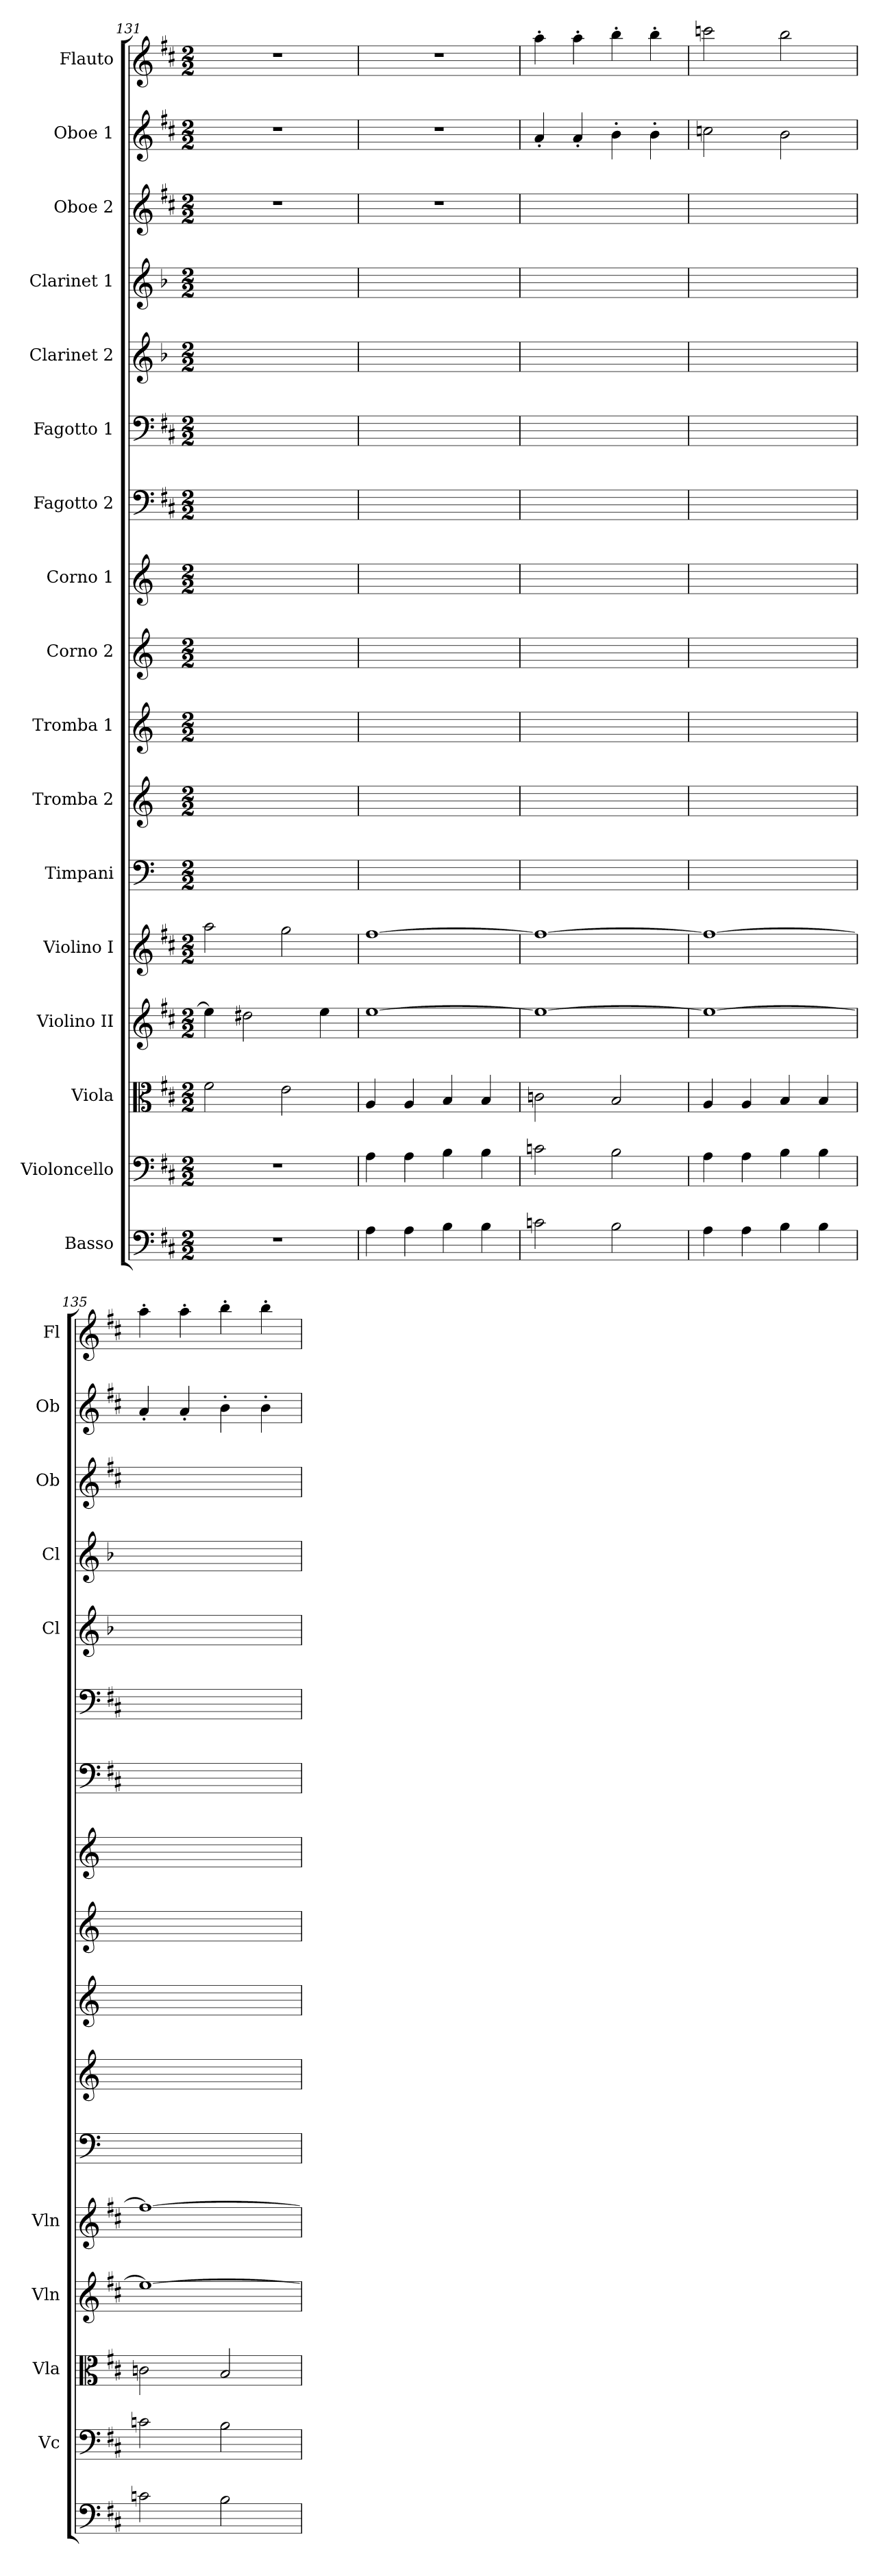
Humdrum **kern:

**kern	**kern	**kern	**kern	**kern	**kern	**kern	**kern	**kern	**kern	**kern	**kern	**kern	**kern	**kern	**kern	**kern
*part17	*part16	*part15	*part14	*part13	*part12	*part11	*part10	*part9	*part8	*part7	*part6	*part5	*part4	*part3	*part2	*part1
*staff17	*staff16	*staff15	*staff14	*staff13	*staff12	*staff11	*staff10	*staff9	*staff8	*staff7	*staff6	*staff5	*staff4	*staff3	*staff2	*staff1
*I"Basso	*I"Violoncello	*I"Viola	*I"Violino II	*I"Violino I	*I"Timpani	*I"Tromba 2	*I"Tromba 1	*I"Corno 2	*I"Corno 1	*I"Fagotto 2	*I"Fagotto 1	*I"Clarinet 2	*I"Clarinet 1	*I"Oboe 2	*I"Oboe 1	*I"Flauto
*	*I'Vc	*I'Vla	*I'Vln	*I'Vln	*	*	*	*	*	*	*	*I'Cl	*I'Cl	*I'Ob	*I'Ob	*I'Fl
*clefF4	*clefF4	*clefC3	*clefG2	*clefG2	*clefF4	*clefG2	*clefG2	*clefG2	*clefG2	*clefF4	*clefF4	*clefG2	*clefG2	*clefG2	*clefG2	*clefG2
*ITrd7c12	*	*	*	*	*	*ITrd-1c-2	*ITrd-1c-2	*ITrd6c10	*ITrd6c10	*	*	*ITrd2c3	*ITrd2c3	*	*	*
*k[f#c#]	*k[f#c#]	*k[f#c#]	*k[f#c#]	*k[f#c#]	*	*	*	*	*	*k[f#c#]	*k[f#c#]	*k[f#c#]	*k[f#c#]	*k[f#c#]	*k[f#c#]	*k[f#c#]
*M2/2	*M2/2	*M2/2	*M2/2	*M2/2	*M2/2	*M2/2	*M2/2	*M2/2	*M2/2	*M2/2	*M2/2	*M2/2	*M2/2	*M2/2	*M2/2	*M2/2
=131	=131	=131	=131	=131	=131	=131	=131	=131	=131	=131	=131	=131	=131	=131	=131	=131
1r	1r	2f#	4ee]	2aa	1ryy	1ryy	1ryy	1ryy	1ryy	1ryy	1ryy	1ryy	1ryy	1r	1r	1r
.	.	.	2dd#X	.	.	.	.	.	.	.	.	.	.	.	.	.
.	.	2e	.	2gg	.	.	.	.	.	.	.	.	.	.	.	.
.	.	.	4ee	.	.	.	.	.	.	.	.	.	.	.	.	.
=132	=132	=132	=132	=132	=132	=132	=132	=132	=132	=132	=132	=132	=132	=132	=132	=132
4AA	4A	4A	[1ee	[1ff#	1ryy	1ryy	1ryy	1ryy	1ryy	1ryy	1ryy	1ryy	1ryy	1r	1r	1r
4AA	4A	4A	.	.	.	.	.	.	.	.	.	.	.	.	.	.
4BB	4B	4B	.	.	.	.	.	.	.	.	.	.	.	.	.	.
4BB	4B	4B	.	.	.	.	.	.	.	.	.	.	.	.	.	.
=133	=133	=133	=133	=133	=133	=133	=133	=133	=133	=133	=133	=133	=133	=133	=133	=133
2Cn	2cn	2cn	1ee_	1ff#_	1ryy	1ryy	1ryy	1ryy	1ryy	1ryy	1ryy	1ryy	1ryy	1ryy	4a'	4aa'
.	.	.	.	.	.	.	.	.	.	.	.	.	.	.	4a'	4aa'
2BB	2B	2B	.	.	.	.	.	.	.	.	.	.	.	.	4b'	4bb'
.	.	.	.	.	.	.	.	.	.	.	.	.	.	.	4b'	4bb'
=134	=134	=134	=134	=134	=134	=134	=134	=134	=134	=134	=134	=134	=134	=134	=134	=134
4AA	4A	4A	1ee_	1ff#_	1ryy	1ryy	1ryy	1ryy	1ryy	1ryy	1ryy	1ryy	1ryy	1ryy	2ccn	2cccn
4AA	4A	4A	.	.	.	.	.	.	.	.	.	.	.	.	.	.
4BB	4B	4B	.	.	.	.	.	.	.	.	.	.	.	.	2b	2bb
4BB	4B	4B	.	.	.	.	.	.	.	.	.	.	.	.	.	.
=135	=135	=135	=135	=135	=135	=135	=135	=135	=135	=135	=135	=135	=135	=135	=135	=135
2Cn	2cn	2cn	1ee_	1ff#_	1ryy	1ryy	1ryy	1ryy	1ryy	1ryy	1ryy	1ryy	1ryy	1ryy	4a'	4aa'
.	.	.	.	.	.	.	.	.	.	.	.	.	.	.	4a'	4aa'
2BB	2B	2B	.	.	.	.	.	.	.	.	.	.	.	.	4b'	4bb'
.	.	.	.	.	.	.	.	.	.	.	.	.	.	.	4b'	4bb'
=	=	=	=	=	=	=	=	=	=	=	=	=	=	=	=	=
*-	*-	*-	*-	*-	*-	*-	*-	*-	*-	*-	*-	*-	*-	*-	*-	*-
